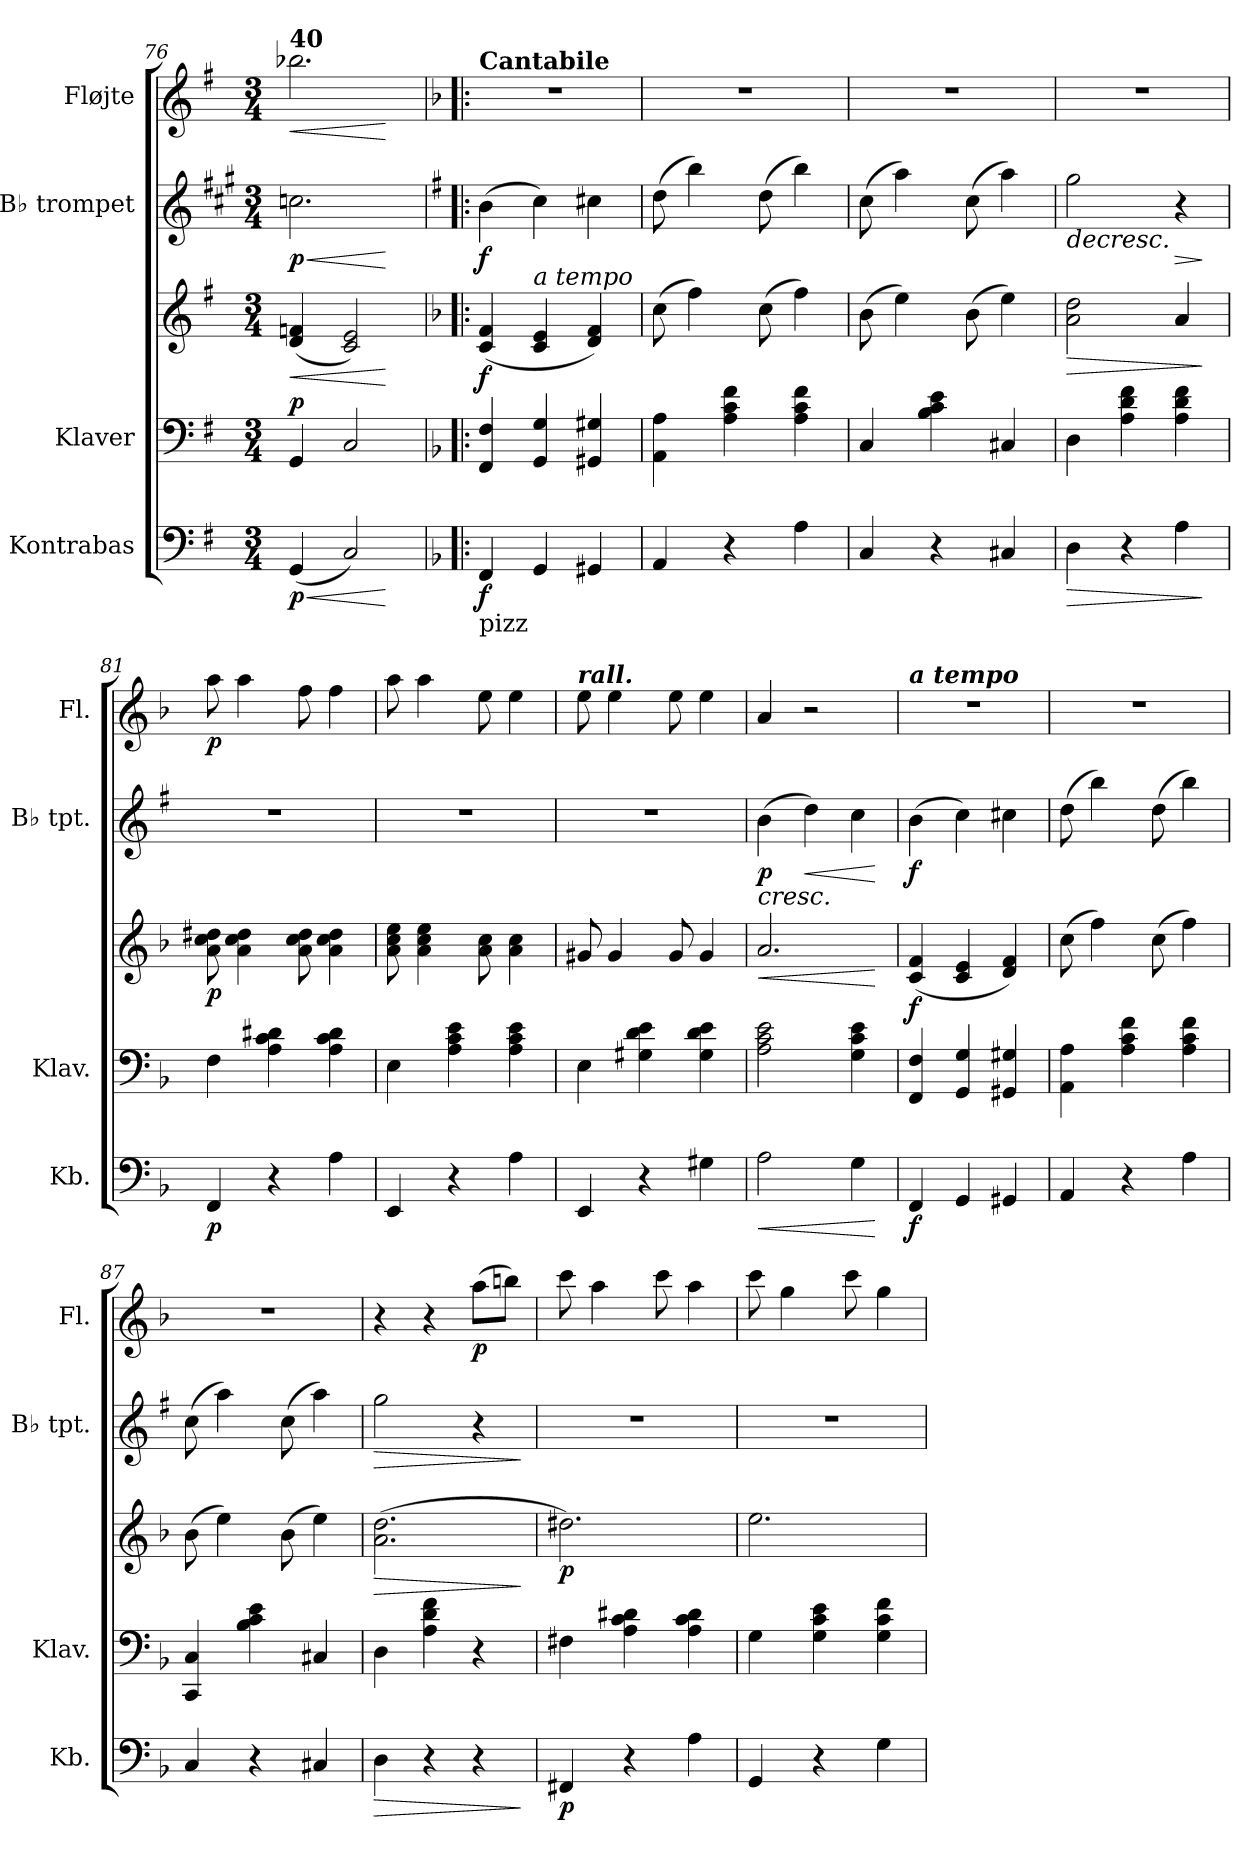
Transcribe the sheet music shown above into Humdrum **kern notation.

**kern	**dynam	**kern	**kern	**dynam	**kern	**dynam	**kern	**dynam
*part4	*part4	*part3	*part3	*part3	*part2	*part2	*part1	*part1
*staff5	*staff5	*staff4	*staff3	*staff3/4	*staff2	*staff2	*staff1	*staff1
*I"Kontrabas	*	*I"Klaver	*	*	*I"B♭ trompet	*	*I"Fløjte	*
*I'Kb.	*	*I'Klav.	*	*	*I'B♭ tpt.	*	*I'Fl.	*
*clefF4	*	*clefF4	*clefG2	*	*clefG2	*	*clefG2	*
*ITrd7c12	*	*	*	*	*ITrd1c2	*	*	*
*k[f#]	*	*k[f#]	*k[f#]	*	*k[f#]	*	*k[f#]	*
*M3/4	*	*M3/4	*M3/4	*	*M3/4	*	*M3/4	*
=76	=76	=76	=76	=76	=76	=76	=76	=76
!	!	!	!	!	!	!	!LO:TX:a:B:t=40	!
!	!LO:HP:b	!	!	!LO:HP:b	!	!LO:HP:b	!	!LO:HP:b
!	!LO:DY:n=1:b	!	!	!LO:DY:n=1:a=2	!	!LO:DY:n=1:b	!	!
(<4GGG/	< p	4GG/	(<4d/ 4fn/	< p	2.b-X\	< p	2.bb-X\	<
2CC/)	.	2C/	2c/ 2e/)	.	.	.	.	.
.	[	.	.	[	.	[	.	[
=77!|:	=77!|:	=77!|:	=77!|:	=77!|:	=77!|:	=77!|:	=77!|:	=77!|:
*k[b-]	*	*k[b-]	*k[b-]	*	*k[b-]	*	*k[b-]	*
!	!	!	!	!	!	!	!LO:TX:a:B:t=Cantabile	!
!LO:TX:b:t=pizz	!	!	!	!	!	!	!	!
!	!LO:DY:b	!	!	!LO:DY:b	!	!LO:DY:b	!	!
4FFF/	f	4FF/ 4F/	(<4c/ 4f/	f	(>4a\	f	2.r	.
!	!	!	!LO:TX:a:i:t=a tempo	!	!	!	!	!
4GGG/	.	4GG/ 4G/	4c/ 4e/	.	4b-\)	.	.	.
4GGG#X/	.	4GG#X/ 4G#X/	4d/ 4f/)	.	4bn\	.	.	.
=78	=78	=78	=78	=78	=78	=78	=78	=78
4AAA/	.	4AA\ 4A\	(>8cc\	.	(>8cc\	.	2.r	.
.	.	.	4ff\)	.	4aa\)	.	.	.
4r	.	4A\ 4c\ 4f\	.	.	.	.	.	.
.	.	.	(>8cc\	.	(>8cc\	.	.	.
4AA\	.	4A\ 4c\ 4f\	4ff\)	.	4aa\)	.	.	.
=79	=79	=79	=79	=79	=79	=79	=79	=79
4CC/	.	4C/	(>8b-\	.	(>8b-\	.	2.r	.
.	.	.	4ee\)	.	4gg\)	.	.	.
4r	.	4B-\ 4c\ 4e\	.	.	.	.	.	.
.	.	.	(>8b-\	.	(>8b-\	.	.	.
4CC#X/	.	4C#X/	4ee\)	.	4gg\)	.	.	.
=80	=80	=80	=80	=80	=80	=80	=80	=80
!	!LO:HP:b	!	!	!LO:HP:b	!	!LO:HP:b	!	!
4DD\	>	4D\	2a\ 2dd\	>	2ff\	>	2.r	.
4r	.	4A\ 4d\ 4f\	.	.	.	.	.	.
!	!	!	!	!	!	!LO:HP:b	!	!
4AA\	.	4A\ 4d\ 4f\	4a/	.	4r	>	.	.
.	]	.	.	]	.	] ]	.	.
!!LO:PB:g=z
=81	=81	=81	=81	=81	=81	=81	=81	=81
!	!LO:DY:b	!	!	!LO:DY:b	!	!	!	!LO:DY:b
4FFF/	p	4F\	8a\ 8cc\ 8dd#X\	p	2.r	.	8aa\	p
.	.	.	4a\ 4cc\ 4dd#\	.	.	.	4aa\	.
4r	.	4A\ 4c\ 4d#X\	.	.	.	.	.	.
.	.	.	8a\ 8cc\ 8dd#\	.	.	.	8ff\	.
4AA\	.	4A\ 4c\ 4d#\	4a\ 4cc\ 4dd#\	.	.	.	4ff\	.
=82	=82	=82	=82	=82	=82	=82	=82	=82
4EEE/	.	4E\	8a\ 8cc\ 8ee\	.	2.r	.	8aa\	.
.	.	.	4a\ 4cc\ 4ee\	.	.	.	4aa\	.
4r	.	4A\ 4c\ 4e\	.	.	.	.	.	.
.	.	.	8a\ 8cc\	.	.	.	8ee\	.
4AA\	.	4A\ 4c\ 4e\	4a\ 4cc\	.	.	.	4ee\	.
=83	=83	=83	=83	=83	=83	=83	=83	=83
!	!	!	!	!	!	!	!LO:TX:a:Bi:t=rall.	!
4EEE/	.	4E\	8g#X/	.	2.r	.	8ee\	.
.	.	.	4g#/	.	.	.	4ee\	.
4r	.	4G#X\ 4d\ 4e\	.	.	.	.	.	.
.	.	.	8g#/	.	.	.	8ee\	.
4GG#X\	.	4G#\ 4d\ 4e\	4g#/	.	.	.	4ee\	.
=84	=84	=84	=84	=84	=84	=84	=84	=84
!	!LO:HP:b	!	!	!LO:HP:b	!	!LO:HP:b	!	!
!	!	!	!	!	!	!LO:DY:n=1:b	!	!
2AA\	<	2A\ 2c\ 2e\	2.a/	<	(>4a\	< p	4a/	.
!	!	!	!	!	!	!LO:HP:b	!	!
.	.	.	.	.	4cc\)	<	2r	.
4GG\	.	4G\ 4c\ 4e\	.	.	4b-\	.	.	.
.	[	.	.	[	.	[ [	.	.
=85	=85	=85	=85	=85	=85	=85	=85	=85
!	!	!	!	!	!	!	!LO:TX:a:Bi:t=a tempo	!
!	!LO:DY:b	!	!	!LO:DY:b	!	!LO:DY:b	!	!
4FFF/	f	4FF/ 4F/	(<4c/ 4f/	f	(>4a\	f	2.r	.
4GGG/	.	4GG/ 4G/	4c/ 4e/	.	4b-\)	.	.	.
4GGG#X/	.	4GG#X/ 4G#X/	4d/ 4f/)	.	4bn\	.	.	.
=86	=86	=86	=86	=86	=86	=86	=86	=86
4AAA/	.	4AA\ 4A\	(>8cc\	.	(>8cc\	.	2.r	.
.	.	.	4ff\)	.	4aa\)	.	.	.
4r	.	4A\ 4c\ 4f\	.	.	.	.	.	.
.	.	.	(>8cc\	.	(>8cc\	.	.	.
4AA\	.	4A\ 4c\ 4f\	4ff\)	.	4aa\)	.	.	.
=87	=87	=87	=87	=87	=87	=87	=87	=87
4CC/	.	4CC/ 4C/	(>8b-\	.	(>8b-\	.	2.r	.
.	.	.	4ee\)	.	4gg\)	.	.	.
4r	.	4B-\ 4c\ 4e\	.	.	.	.	.	.
.	.	.	(>8b-\	.	(>8b-\	.	.	.
4CC#X/	.	4C#X/	4ee\)	.	4gg\)	.	.	.
!!LO:PB:g=z
=88	=88	=88	=88	=88	=88	=88	=88	=88
!	!LO:HP:b	!	!	!LO:HP:b	!	!LO:HP:b	!	!
4DD\	>	4D\	(>2.a\ 2.dd\	>	2ff\	>	4r	.
4r	.	4A\ 4d\ 4f\	.	.	.	.	4r	.
!	!	!	!	!	!	!	!	!LO:DY:b
4r	.	4r	.	.	4r	.	(>8aa\L	p
.	.	.	.	.	.	.	8bbn\J)	.
.	]	.	.	]	.	]	.	.
=89	=89	=89	=89	=89	=89	=89	=89	=89
!	!LO:DY:b	!	!	!LO:DY:b	!	!	!	!
4FFF#X/	p	4F#X\	2.dd#X\)	p	2.r	.	8ccc\	.
.	.	.	.	.	.	.	4aa\	.
4r	.	4A\ 4c\ 4d#X\	.	.	.	.	.	.
.	.	.	.	.	.	.	8ccc\	.
4AA\	.	4A\ 4c\ 4d#\	.	.	.	.	4aa\	.
=90	=90	=90	=90	=90	=90	=90	=90	=90
4GGG/	.	4G\	2.ee\	.	2.r	.	8ccc\	.
.	.	.	.	.	.	.	4gg\	.
4r	.	4G\ 4c\ 4e\	.	.	.	.	.	.
.	.	.	.	.	.	.	8ccc\	.
4GG\	.	4G\ 4c\ 4f\	.	.	.	.	4gg\	.
=	=	=	=	=	=	=	=	=
*-	*-	*-	*-	*-	*-	*-	*-	*-
